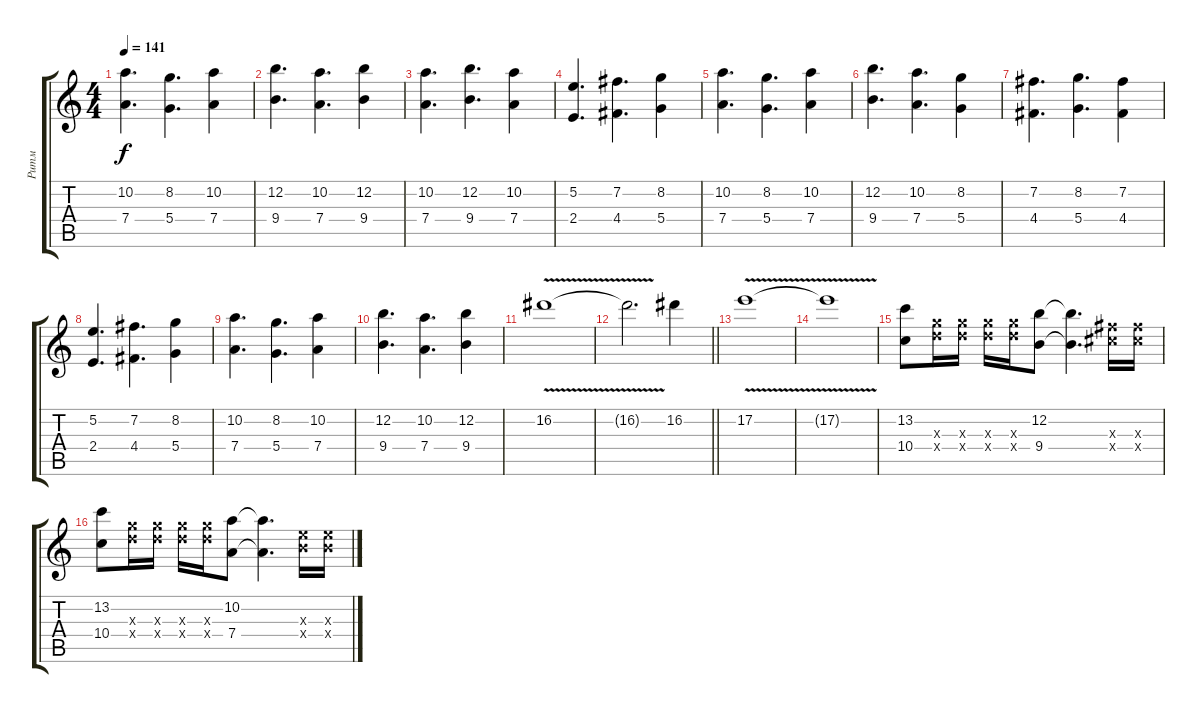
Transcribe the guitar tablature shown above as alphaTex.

\track ("Ритм" "Ритм") {instrument distortionguitar}
\staff {score tabs}
\tuning (E4 B3 G3 D3 A2 E2) {hide}
\ts (4 4)
\tempo 141
\clef g2
\ks c
(10.2 7.4).4{d dy f} (8.2 5.4).4{d} (10.2 7.4).4 |
(12.2 9.4).4{d} (10.2 7.4).4{d} (12.2 9.4).4 |
(10.2 7.4).4{d} (12.2 9.4).4{d} (10.2 7.4).4 |
(5.2 2.4).4{d} (7.2 4.4).4{d} (8.2 5.4).4 |
(10.2 7.4).4{d} (8.2 5.4).4{d} (10.2 7.4).4 |
(12.2 9.4).4{d} (10.2 7.4).4{d} (8.2 5.4).4 |
(7.2 4.4).4{d} (8.2 5.4).4{d} (7.2 4.4).4 |
(5.2 2.4).4{d} (7.2 4.4).4{d} (8.2 5.4).4 |
(10.2 7.4).4{d} (8.2 5.4).4{d} (10.2 7.4).4 |
(12.2 9.4).4{d} (10.2 7.4).4{d} (12.2 9.4).4 |
16.2{v}.1 |
\barLineRight lightlight
16.2{t}.2{d} 16.2.4 |
17.2{v}.1 |
17.2{t}.1 |
(13.2 10.4).8 (12.3{x} 12.4{x}).16 (12.3{x} 12.4{x}).16 (12.3{x} 12.4{x}).16 (12.3{x} 12.4{x}).16 (12.2 9.4).8 (12.2{t} 9.4{t}).4{d} (11.3{x} 11.4{x}).16 (11.3{x} 11.4{x}).16 |
(13.2 10.4).8 (12.3{x} 12.4{x}).16 (12.3{x} 12.4{x}).16 (12.3{x} 12.4{x}).16 (12.3{x} 12.4{x}).16 (10.2 7.4).8 (10.2{t} 7.4{t}).4{d} (9.3{x} 9.4{x}).16 (9.3{x} 9.4{x}).16
